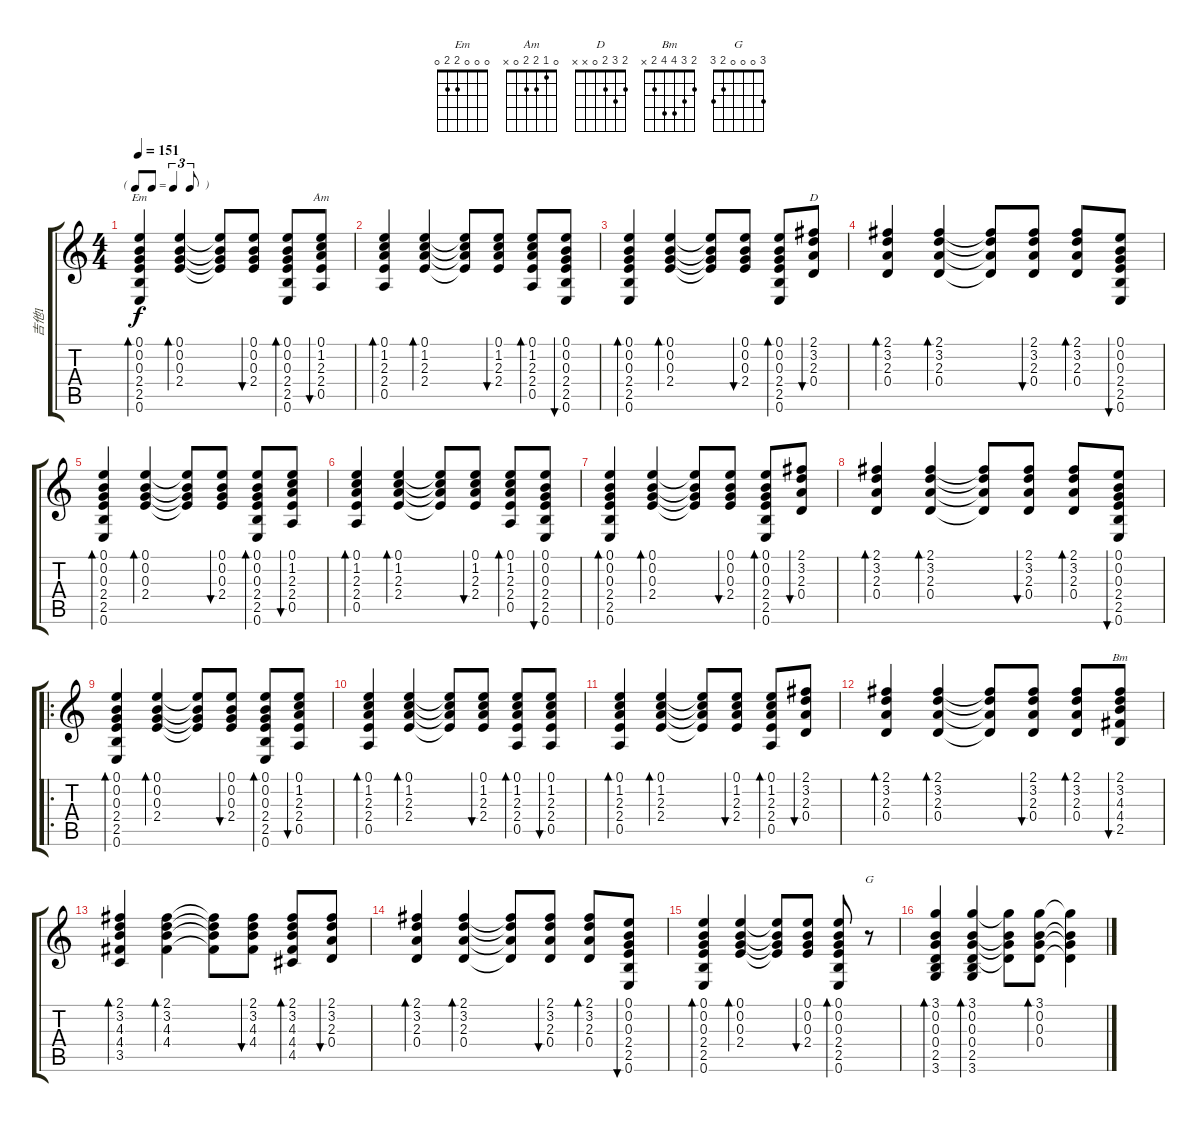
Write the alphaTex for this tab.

\track ("吉他1" "吉他1") {instrument acousticguitarsteel}
\staff {score tabs}
\tuning (E4 B3 G3 D3 A2 E2) {hide}
\chord ("Em" 0 0 0 2 2 0)
\chord ("Am" 0 1 2 2 0 x)
\chord ("D" 2 3 2 0 x x)
\chord ("Bm" 2 3 4 4 2 x)
\chord ("G" 3 0 0 0 2 3)
\ts (4 4)
\tf triplet8th
\tempo 151
\clef g2
\ks c
(0.1 0.2 0.3 2.4 2.5 0.6).4{bd 60 ch "Em" dy f instrument acousticguitarsteel} (0.1 0.2 0.3 2.4).4{bd 60} (0.1{t} 0.2{t} 0.3{t} 2.4{t}).8 (0.1 0.2 0.3 2.4).8{bu 60} (0.1 0.2 0.3 2.4 2.5 0.6).8{bd 60} (0.1 1.2 2.3 2.4 0.5).8{bu 60 ch "Am"} |
(0.1 1.2 2.3 2.4 0.5).4{bd 60} (0.1 1.2 2.3 2.4).4{bd 60} (0.1{t} 1.2{t} 2.3{t} 2.4{t}).8 (0.1 1.2 2.3 2.4).8{bu 60} (0.1 1.2 2.3 2.4 0.5).8{bd 60} (0.1 0.2 0.3 2.4 2.5 0.6).8{bu 60} |
(0.1 0.2 0.3 2.4 2.5 0.6).4{bd 60} (0.1 0.2 0.3 2.4).4{bd 60} (0.1{t} 0.2{t} 0.3{t} 2.4{t}).8 (0.1 0.2 0.3 2.4).8{bu 60} (0.1 0.2 0.3 2.4 2.5 0.6).8{bd 60} (2.1 3.2 2.3 0.4).8{bu 60 ch "D"} |
(2.1 3.2 2.3 0.4).4{bd 60} (2.1 3.2 2.3 0.4).4{bd 60} (2.1{t} 3.2{t} 2.3{t} 0.4{t}).8 (2.1 3.2 2.3 0.4).8{bu 60} (2.1 3.2 2.3 0.4).8{bd 60} (0.1 0.2 0.3 2.4 2.5 0.6).8{bu 60} |
(0.1 0.2 0.3 2.4 2.5 0.6).4{bd 60} (0.1 0.2 0.3 2.4).4{bd 60} (0.1{t} 0.2{t} 0.3{t} 2.4{t}).8 (0.1 0.2 0.3 2.4).8{bu 60} (0.1 0.2 0.3 2.4 2.5 0.6).8{bd 60} (0.1 1.2 2.3 2.4 0.5).8{bu 60} |
(0.1 1.2 2.3 2.4 0.5).4{bd 60} (0.1 1.2 2.3 2.4).4{bd 60} (0.1{t} 1.2{t} 2.3{t} 2.4{t}).8 (0.1 1.2 2.3 2.4).8{bu 60} (0.1 1.2 2.3 2.4 0.5).8{bd 60} (0.1 0.2 0.3 2.4 2.5 0.6).8{bu 60} |
(0.1 0.2 0.3 2.4 2.5 0.6).4{bd 60} (0.1 0.2 0.3 2.4).4{bd 60} (0.1{t} 0.2{t} 0.3{t} 2.4{t}).8 (0.1 0.2 0.3 2.4).8{bu 60} (0.1 0.2 0.3 2.4 2.5 0.6).8{bd 60} (2.1 3.2 2.3 0.4).8{bu 60} |
(2.1 3.2 2.3 0.4).4{bd 60} (2.1 3.2 2.3 0.4).4{bd 60} (2.1{t} 3.2{t} 2.3{t} 0.4{t}).8 (2.1 3.2 2.3 0.4).8{bu 60} (2.1 3.2 2.3 0.4).8{bd 60} (0.1 0.2 0.3 2.4 2.5 0.6).8{bu 60} |
\ro
(0.1 0.2 0.3 2.4 2.5 0.6).4{bd 60} (0.1 0.2 0.3 2.4).4{bd 60} (0.1{t} 0.2{t} 0.3{t} 2.4{t}).8 (0.1 0.2 0.3 2.4).8{bu 60} (0.1 0.2 0.3 2.4 2.5 0.6).8{bd 60} (0.1 1.2 2.3 2.4 0.5).8{bu 60} |
(0.1 1.2 2.3 2.4 0.5).4{bd 60} (0.1 1.2 2.3 2.4).4{bd 60} (0.1{t} 1.2{t} 2.3{t} 2.4{t}).8 (0.1 1.2 2.3 2.4).8{bu 60} (0.1 1.2 2.3 2.4 0.5).8{bd 60} (0.1 1.2 2.3 2.4 0.5).8{bu 60} |
(0.1 1.2 2.3 2.4 0.5).4{bd 60} (0.1 1.2 2.3 2.4).4{bd 60} (0.1{t} 1.2{t} 2.3{t} 2.4{t}).8 (0.1 1.2 2.3 2.4).8{bu 60} (0.1 1.2 2.3 2.4 0.5).8{bd 60} (2.1 3.2 2.3 0.4).8{bu 60} |
(2.1 3.2 2.3 0.4).4{bd 60} (2.1 3.2 2.3 0.4).4{bd 60} (2.1{t} 3.2{t} 2.3{t} 0.4{t}).8 (2.1 3.2 2.3 0.4).8{bu 60} (2.1 3.2 2.3 0.4).8{bd 60} (2.1 3.2 4.3 4.4 2.5).8{bu 60 ch "Bm"} |
(2.1 3.2 4.3 4.4 3.5).4{bd 60} (2.1 3.2 4.3 4.4).4{bd 60} (2.1{t} 3.2{t} 4.3{t} 4.4{t}).8 (2.1 3.2 4.3 4.4).8{bu 60} (2.1 3.2 4.3 4.4 4.5).8{bd 60} (2.1 3.2 2.3 0.4).8{bu 60} |
(2.1 3.2 2.3 0.4).4{bd 60} (2.1 3.2 2.3 0.4).4{bd 60} (2.1{t} 3.2{t} 2.3{t} 0.4{t}).8 (2.1 3.2 2.3 0.4).8{bu 60} (2.1 3.2 2.3 0.4).8{bd 60} (0.1 0.2 0.3 2.4 2.5 0.6).8{bu 60} |
(0.1 0.2 0.3 2.4 2.5 0.6).4{bd 60} (0.1 0.2 0.3 2.4).4{bd 60} (0.1{t} 0.2{t} 0.3{t} 2.4{t}).8 (0.1 0.2 0.3 2.4).8{bu 60} (0.1 0.2 0.3 2.4 2.5 0.6).8{bd 60} r.8{ch "G"} |
(3.1 0.2 0.3 0.4 2.5 3.6).4{bd 60} (3.1 0.2 0.3 0.4 2.5 3.6).4{bd 60} (3.1{t} 0.2{t} 0.3{t} 0.4{t}).8 (3.1 0.2 0.3 0.4).8{bd 60} (3.1{t} 0.2{t} 0.3{t} 0.4{t}).4
